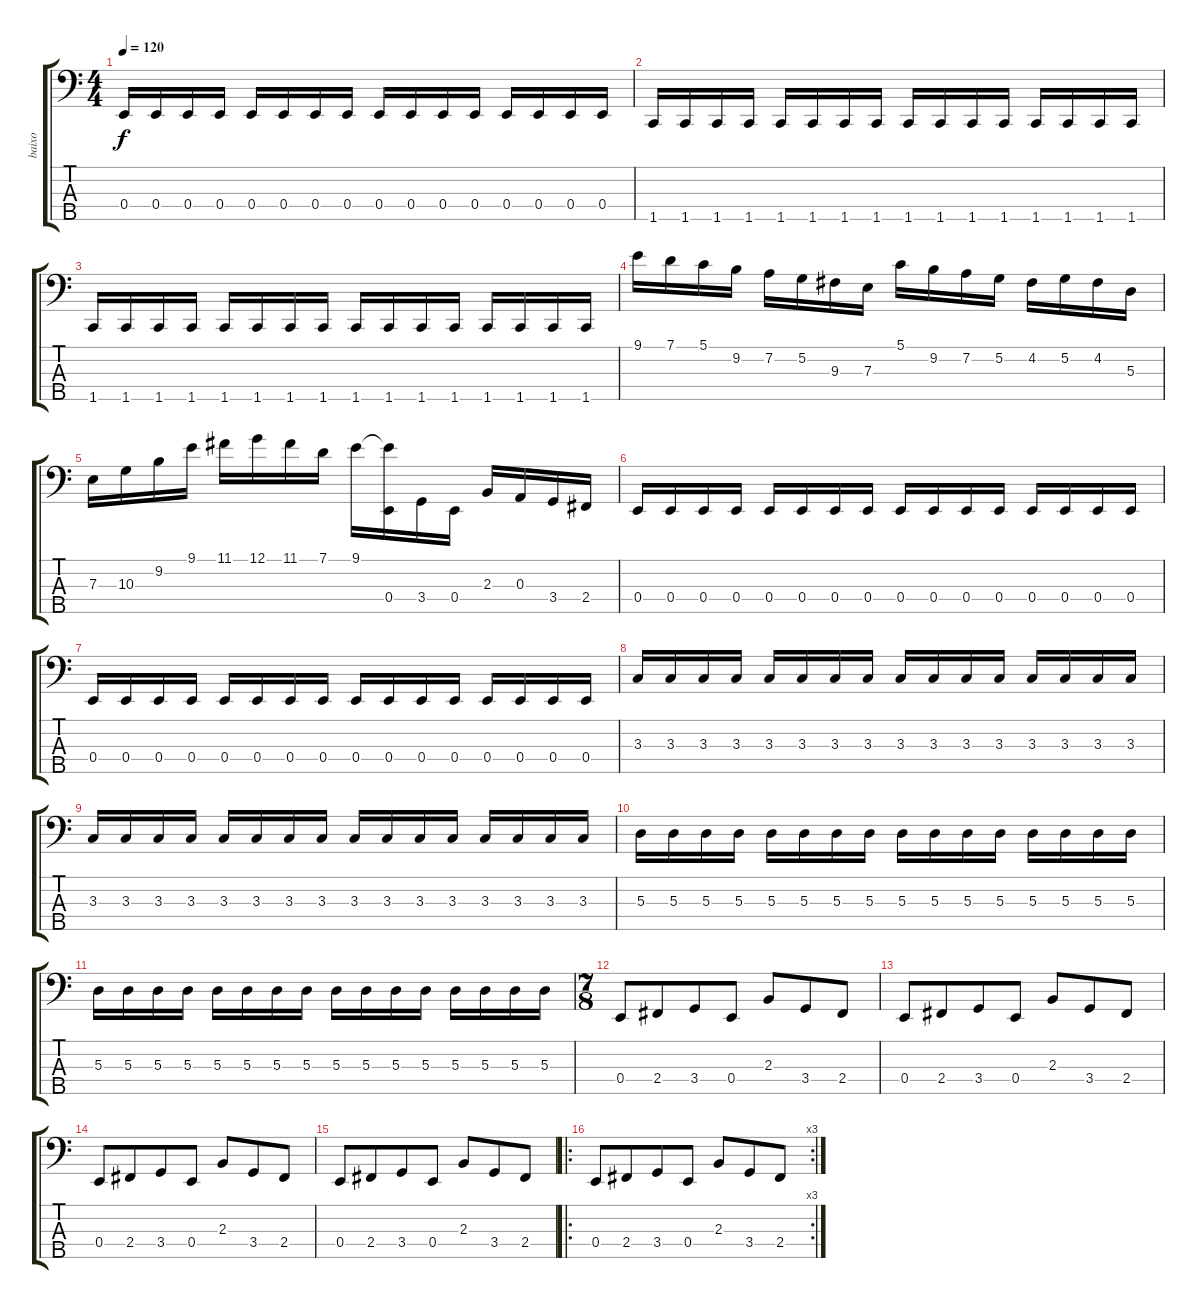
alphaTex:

\track ("baixo" "baixo") {instrument electricbassfinger}
\staff {score tabs}
\tuning (G2 D2 A1 E1 B0) {hide}
\ts (4 4)
\tempo 120
\clef f4
\ks c
0.4.16{dy f} 0.4.16 0.4.16 0.4.16 0.4.16 0.4.16 0.4.16 0.4.16 0.4.16 0.4.16 0.4.16 0.4.16 0.4.16 0.4.16 0.4.16 0.4.16 |
1.5.16 1.5.16 1.5.16 1.5.16 1.5.16 1.5.16 1.5.16 1.5.16 1.5.16 1.5.16 1.5.16 1.5.16 1.5.16 1.5.16 1.5.16 1.5.16 |
1.5.16 1.5.16 1.5.16 1.5.16 1.5.16 1.5.16 1.5.16 1.5.16 1.5.16 1.5.16 1.5.16 1.5.16 1.5.16 1.5.16 1.5.16 1.5.16 |
9.1.16 7.1.16 5.1.16 9.2.16 7.2.16 5.2.16 9.3.16 7.3.16 5.1.16 9.2.16 7.2.16 5.2.16 4.2.16 5.2.16 4.2.16 5.3.16 |
7.3.16 10.3.16 9.2.16 9.1.16 11.1.16 12.1.16 11.1.16 7.1.16 9.1.16 (9.1{t} 0.4).16 3.4.16 0.4.16 2.3.16 0.3.16 3.4.16 2.4.16 |
0.4.16 0.4.16 0.4.16 0.4.16 0.4.16 0.4.16 0.4.16 0.4.16 0.4.16 0.4.16 0.4.16 0.4.16 0.4.16 0.4.16 0.4.16 0.4.16 |
0.4.16 0.4.16 0.4.16 0.4.16 0.4.16 0.4.16 0.4.16 0.4.16 0.4.16 0.4.16 0.4.16 0.4.16 0.4.16 0.4.16 0.4.16 0.4.16 |
3.3.16 3.3.16 3.3.16 3.3.16 3.3.16 3.3.16 3.3.16 3.3.16 3.3.16 3.3.16 3.3.16 3.3.16 3.3.16 3.3.16 3.3.16 3.3.16 |
3.3.16 3.3.16 3.3.16 3.3.16 3.3.16 3.3.16 3.3.16 3.3.16 3.3.16 3.3.16 3.3.16 3.3.16 3.3.16 3.3.16 3.3.16 3.3.16 |
5.3.16 5.3.16 5.3.16 5.3.16 5.3.16 5.3.16 5.3.16 5.3.16 5.3.16 5.3.16 5.3.16 5.3.16 5.3.16 5.3.16 5.3.16 5.3.16 |
5.3.16 5.3.16 5.3.16 5.3.16 5.3.16 5.3.16 5.3.16 5.3.16 5.3.16 5.3.16 5.3.16 5.3.16 5.3.16 5.3.16 5.3.16 5.3.16 |
\ts (7 8)
0.4.8 2.4.8 3.4.8 0.4.8 2.3.8 3.4.8 2.4.8 |
0.4.8 2.4.8 3.4.8 0.4.8 2.3.8 3.4.8 2.4.8 |
0.4.8 2.4.8 3.4.8 0.4.8 2.3.8 3.4.8 2.4.8 |
0.4.8 2.4.8 3.4.8 0.4.8 2.3.8 3.4.8 2.4.8 |
\ro
\rc 3
0.4.8 2.4.8 3.4.8 0.4.8 2.3.8 3.4.8 2.4.8
